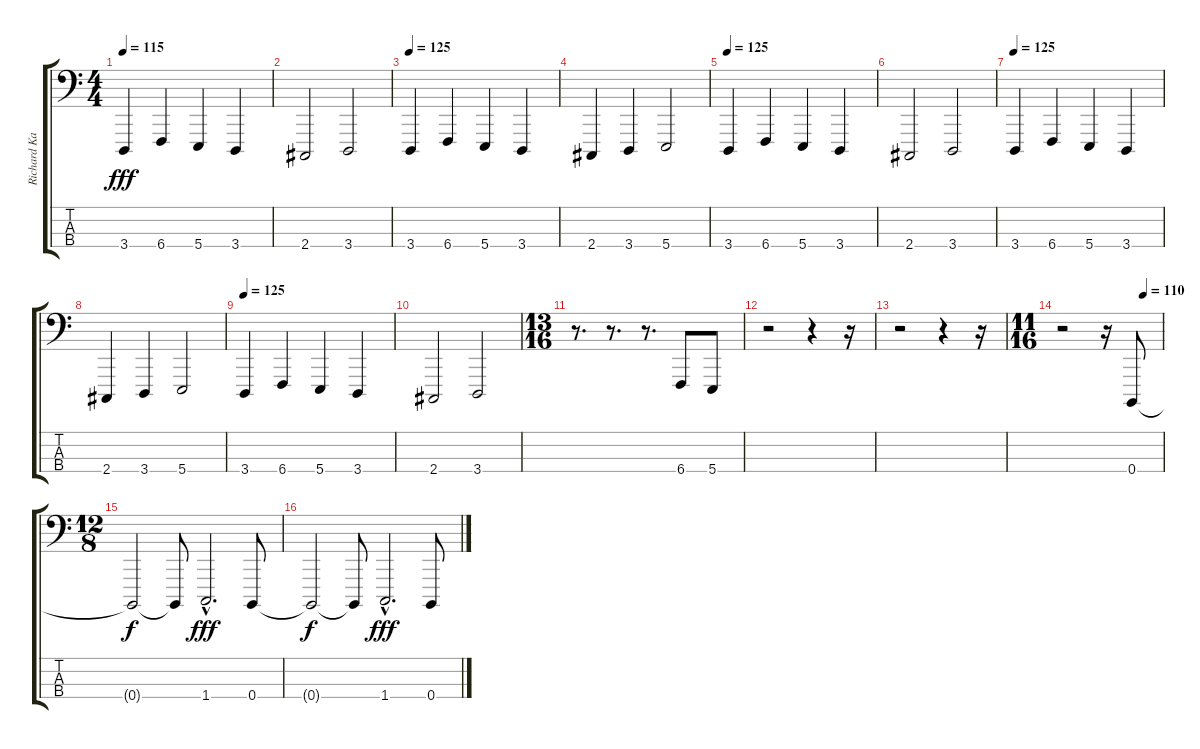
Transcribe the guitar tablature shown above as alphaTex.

\track ("Richard Kalm" "Richard Ka") {instrument synthbrass1}
\staff {score tabs}
\tuning (D2 A1 E1 B0) {hide}
\ts (4 4)
\tempo 115
\clef f4
\ks c
3.4.4{dy fff} 6.4.4 5.4.4 3.4.4 |
2.4.2 3.4.2 |
\tempo 125
3.4.4 6.4.4 5.4.4 3.4.4 |
2.4.4 3.4.4 5.4.2 |
\tempo 125
3.4.4 6.4.4 5.4.4 3.4.4 |
2.4.2 3.4.2 |
\tempo 125
3.4.4 6.4.4 5.4.4 3.4.4 |
2.4.4 3.4.4 5.4.2 |
\tempo 125
3.4.4 6.4.4 5.4.4 3.4.4 |
2.4.2 3.4.2 |
\ts (13 16)
r.8{d} r.8{d} r.8{d} 6.4.8 5.4.8 |
r.2 r.4 r.16 |
r.2 r.4 r.16 |
\ts (11 16)
\tempo (110 0.8181818181818182)
r.2 r.16 0.4.8 |
\ts (12 8)
0.4{t}.2{dy f} 0.4{t}.8 1.4{hac}.2{d dy fff} 0.4.8 |
0.4{t}.2{dy f} 0.4{t}.8 1.4{hac}.2{d dy fff} 0.4.8
